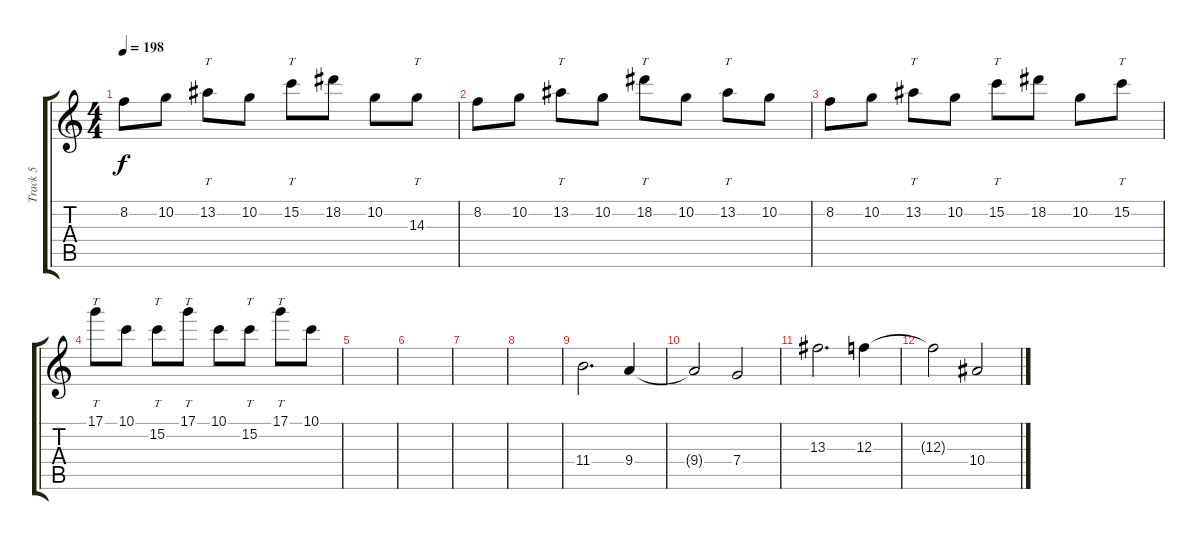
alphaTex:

\track ("Track 5" "Track 5") {instrument overdrivenguitar}
\staff {score tabs}
\tuning (D4 A3 F3 C3 G2 C2) {hide}
\ts (4 4)
\tempo 198
\clef g2
\ks c
8.2.8{dy f} 10.2.8 13.2.8{tt} 10.2.8 15.2.8{tt} 18.2.8 10.2.8 14.3.8{tt} |
8.2.8 10.2.8 13.2.8{tt} 10.2.8 18.2.8{tt} 10.2.8 13.2.8{tt} 10.2.8 |
8.2.8 10.2.8 13.2.8{tt} 10.2.8 15.2.8{tt} 18.2.8 10.2.8 15.2.8{tt} |
17.1.8{tt} 10.1.8 15.2.8{tt} 17.1.8{tt} 10.1.8 15.2.8{tt} 17.1.8{tt} 10.1.8 |
|
|
|
|
11.4.2{d} 9.4.4 |
9.4{t}.2 7.4.2 |
13.3.2{d} 12.3.4 |
12.3{t}.2 10.4.2
